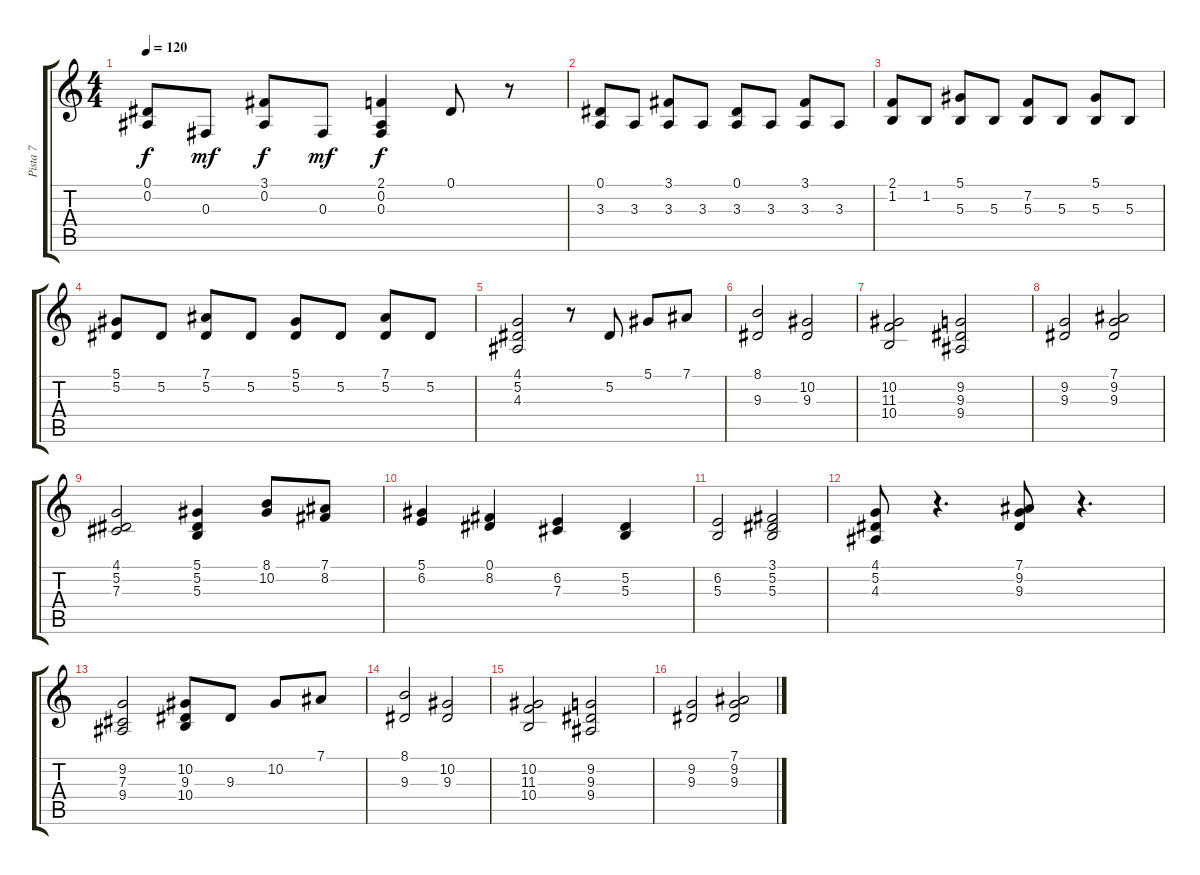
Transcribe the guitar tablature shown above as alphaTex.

\track ("Pista 7" "Pista 7") {instrument stringensemble1}
\staff {score tabs}
\tuning (Eb4 Bb3 Gb3 Db3 Ab2 Eb2) {hide}
\ts (4 4)
\tempo 120
\clef g2
\ks c
(0.1 0.2).8{dy f} 0.3.8{dy mf} (3.1 0.2).8{dy f volume 9} 0.3.8{dy mf} (2.1 0.2 0.3).4{dy f} 0.1.8 r.8 |
(0.1 3.3).8 3.3.8 (3.1 3.3).8 3.3.8 (0.1 3.3).8 3.3.8 (3.1 3.3).8 3.3.8 |
(2.1 1.2).8 1.2.8 (5.1 5.3).8 5.3.8 (7.2 5.3).8 5.3.8 (5.1 5.3).8 5.3.8 |
(5.1 5.2).8 5.2.8 (7.1 5.2).8 5.2.8 (5.1 5.2).8 5.2.8 (7.1 5.2).8 5.2.8 |
(4.1 5.2 4.3).2 r.8 5.2.8 5.1.8 7.1.8 |
(8.1 9.3).2 (10.2 9.3).2 |
(10.2 11.3 10.4).2 (9.2 9.3 9.4).2 |
(9.2 9.3).2 (7.1 9.2 9.3).2 |
(4.1 5.2 7.3).2 (5.1 5.2 5.3).4 (8.1 10.2).8 (7.1 8.2).8 |
(5.1 6.2).4 (0.1 8.2).4 (6.2 7.3).4 (5.2 5.3).4 |
(6.2 5.3).2 (3.1 5.2 5.3).2 |
(4.1 5.2 4.3).8 r.4{d} (7.1 9.2 9.3).8 r.4{d} |
(9.2 7.3 9.4).2 (10.2 9.3 10.4).8 9.3.8 10.2.8 7.1.8 |
(8.1 9.3).2 (10.2 9.3).2 |
(10.2 11.3 10.4).2 (9.2 9.3 9.4).2 |
(9.2 9.3).2 (7.1 9.2 9.3).2
